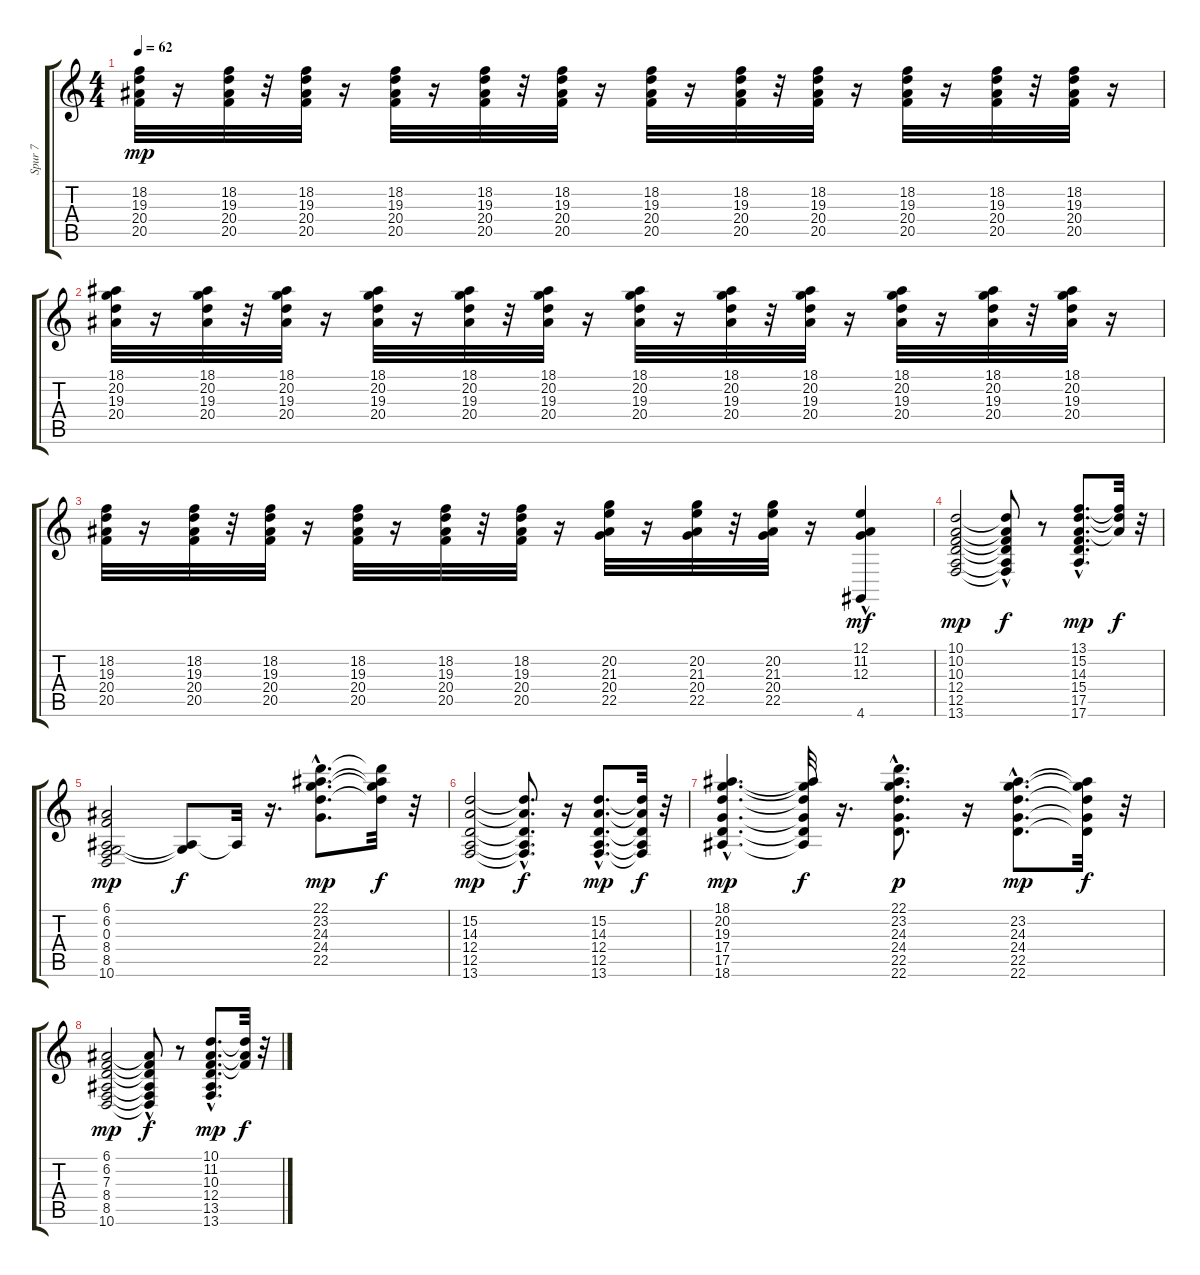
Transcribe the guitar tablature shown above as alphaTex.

\track ("Spur 7" "Spur 7") {instrument acousticgrandpiano}
\staff {score tabs}
\tuning (E4 B3 G3 D3 A2 E2) {hide}
\ts (4 4)
\tempo 62
\clef g2
\ks c
(18.2 19.3 20.4 20.5).32{dy mp} r.16 (18.2 19.3 20.4 20.5).32 r.32 (18.2 19.3 20.4 20.5).32 r.16 (18.2 19.3 20.4 20.5).32 r.16 (18.2 19.3 20.4 20.5).32 r.32 (18.2 19.3 20.4 20.5).32 r.16 (18.2 19.3 20.4 20.5).32 r.16 (18.2 19.3 20.4 20.5).32 r.32 (18.2 19.3 20.4 20.5).32 r.16 (18.2 19.3 20.4 20.5).32 r.16 (18.2 19.3 20.4 20.5).32 r.32 (18.2 19.3 20.4 20.5).32 r.16 |
(18.1 20.2 19.3 20.4).32 r.16 (18.1 20.2 19.3 20.4).32 r.32 (18.1 20.2 19.3 20.4).32 r.16 (18.1 20.2 19.3 20.4).32 r.16 (18.1 20.2 19.3 20.4).32 r.32 (18.1 20.2 19.3 20.4).32 r.16 (18.1 20.2 19.3 20.4).32 r.16 (18.1 20.2 19.3 20.4).32 r.32 (18.1 20.2 19.3 20.4).32 r.16 (18.1 20.2 19.3 20.4).32 r.16 (18.1 20.2 19.3 20.4).32 r.32 (18.1 20.2 19.3 20.4).32 r.16 |
(18.2 19.3 20.4 20.5).32 r.16 (18.2 19.3 20.4 20.5).32 r.32 (18.2 19.3 20.4 20.5).32 r.16 (18.2 19.3 20.4 20.5).32 r.16 (18.2 19.3 20.4 20.5).32 r.32 (18.2 19.3 20.4 20.5).32 r.16 (20.2 21.3 20.4 22.5).32 r.16 (20.2 21.3 20.4 22.5).32 r.32 (20.2 21.3 20.4 22.5).32 r.16 (12.1 11.2 12.3 4.6{hac}).4{dy mf balance 8} |
(10.1 10.2 10.3 12.4 12.5 13.6).2{dy mp balance 10} (10.1{hac t} 10.2{hac t} 10.3{t} 12.4{t} 12.5{hac t} 13.6{hac t}).8{dy f} r.8 (13.1{hac} 15.2{hac} 14.3{hac} 15.4 17.5 17.6).8{d dy mp} (13.1{t} 15.2{t} 14.3{t}).32{dy f} r.32 |
(6.1 6.2 0.3 8.4 8.5 10.6).2{dy mp} (0.3{t} 8.4{t}).8{dy f} 8.4{t}.32 r.16{d} (22.1{hac} 23.2{hac} 24.3{hac} 24.4{hac} 22.5).8{d dy mp} (22.1{t} 23.2{t} 24.3{t} 24.4{t}).32{dy f} r.32 |
(15.2 14.3 12.4 12.5 13.6).2{dy mp} (15.2{hac t} 14.3{hac t} 12.4{hac t} 12.5{hac t} 13.6{hac t}).8{d dy f} r.16 (15.2{hac} 14.3{hac} 12.4{hac} 12.5{hac} 13.6{hac}).8{d dy mp} (15.2{t} 14.3{t} 12.4{t} 12.5{t} 13.6{t}).32{dy f} r.32 |
(18.1{hac} 20.2{hac} 19.3{hac} 17.4{hac} 17.5{hac} 18.6{hac}).4{d dy mp} (18.1{t} 20.2{t} 19.3{t} 17.4{t} 17.5{t} 18.6{t}).32{dy f} r.16{d} (22.1{hac} 23.2{hac} 24.3{hac} 24.4{hac} 22.5{hac} 22.6{hac}).8{d dy p} r.16 (23.2{hac} 24.3{hac} 24.4{hac} 22.5{hac} 22.6{hac}).8{d dy mp} (23.2{t} 24.3{t} 24.4{t} 22.5{t} 22.6{t}).32{dy f} r.32 |
(6.1 6.2 7.3 8.4 8.5 10.6).2{dy mp} (6.1{hac t} 6.2{hac t} 7.3{t} 8.4{t} 8.5{hac t} 10.6{hac t}).8{dy f} r.8 (10.1{hac} 11.2{hac} 10.3{hac} 12.4 13.5 13.6).8{d dy mp} (10.1{t} 11.2{t} 10.3{t}).32{dy f} r.32
